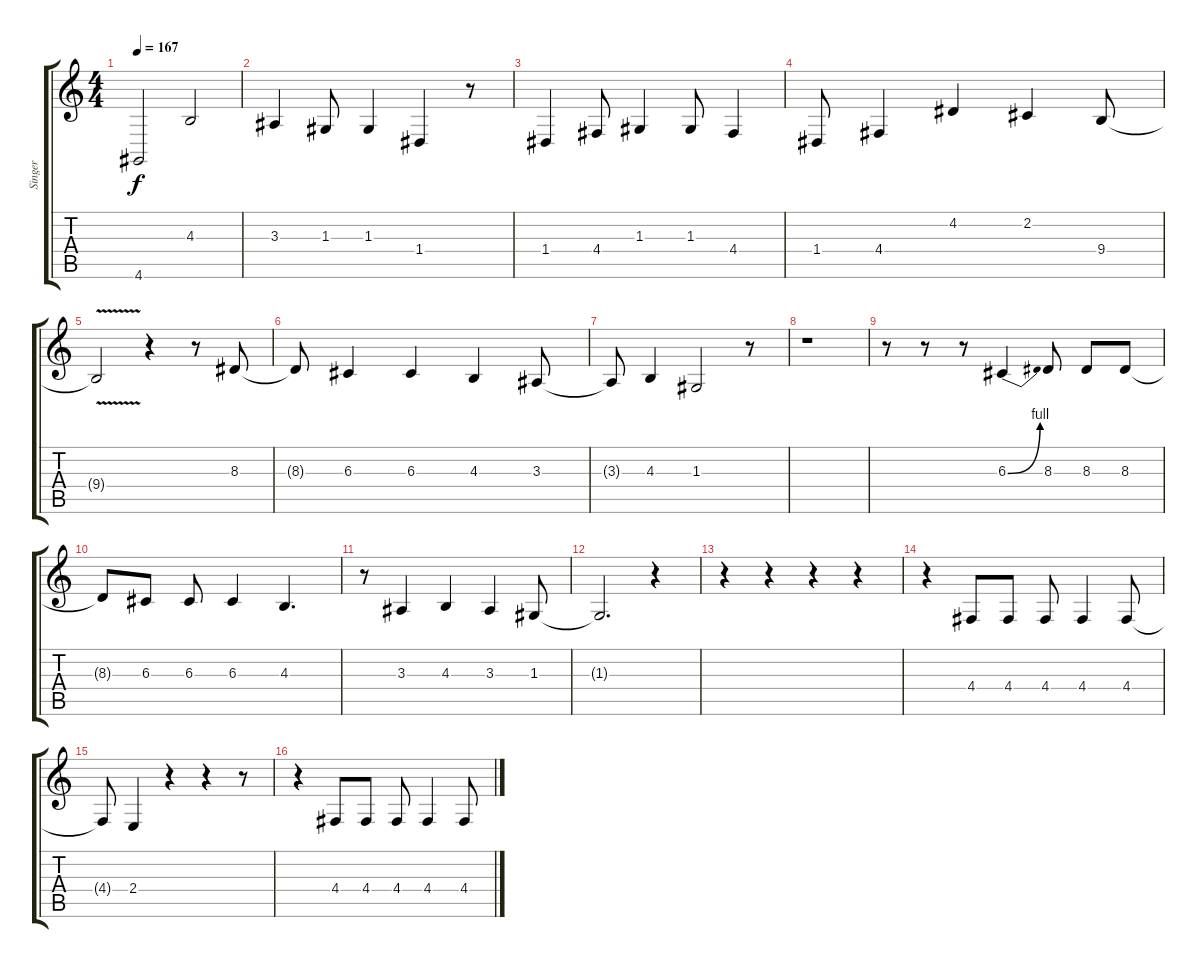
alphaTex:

\track ("Singer" "Singer") {instrument tenorsax}
\staff {score tabs}
\tuning (E4 B3 G3 D3 A2 E2) {hide}
\ts (4 4)
\tempo 167
\clef g2
\ks c
4.6{t}.2{dy f} 4.3.2 |
3.3.4 1.3.8 1.3.4 1.4.4 r.8 |
1.4.4 4.4.8 1.3.4 1.3.8 4.4.4 |
1.4.8 4.4.4 4.2.4 2.2.4 9.4.8 |
9.4{v t}.2 r.4 r.8 8.3.8 |
8.3{t}.8 6.3.4 6.3.4 4.3.4 3.3.8 |
3.3{t}.8 4.3.4 1.3.2 r.8 |
r.1 |
r.8 r.8 r.8 6.3{be (bend 0 0 60 4)}.4 8.3.8 8.3.8 8.3.8 |
8.3{t}.8 6.3.8 6.3.8 6.3.4 4.3.4{d} |
r.8 3.3.4 4.3.4 3.3.4 1.3.8 |
1.3{t}.2{d} r.4 |
r.4 r.4 r.4 r.4 |
r.4 4.4.8 4.4.8 4.4.8 4.4.4 4.4.8 |
4.4{t}.8 2.4.4 r.4 r.4 r.8 |
r.4 4.4.8 4.4.8 4.4.8 4.4.4 4.4.8
